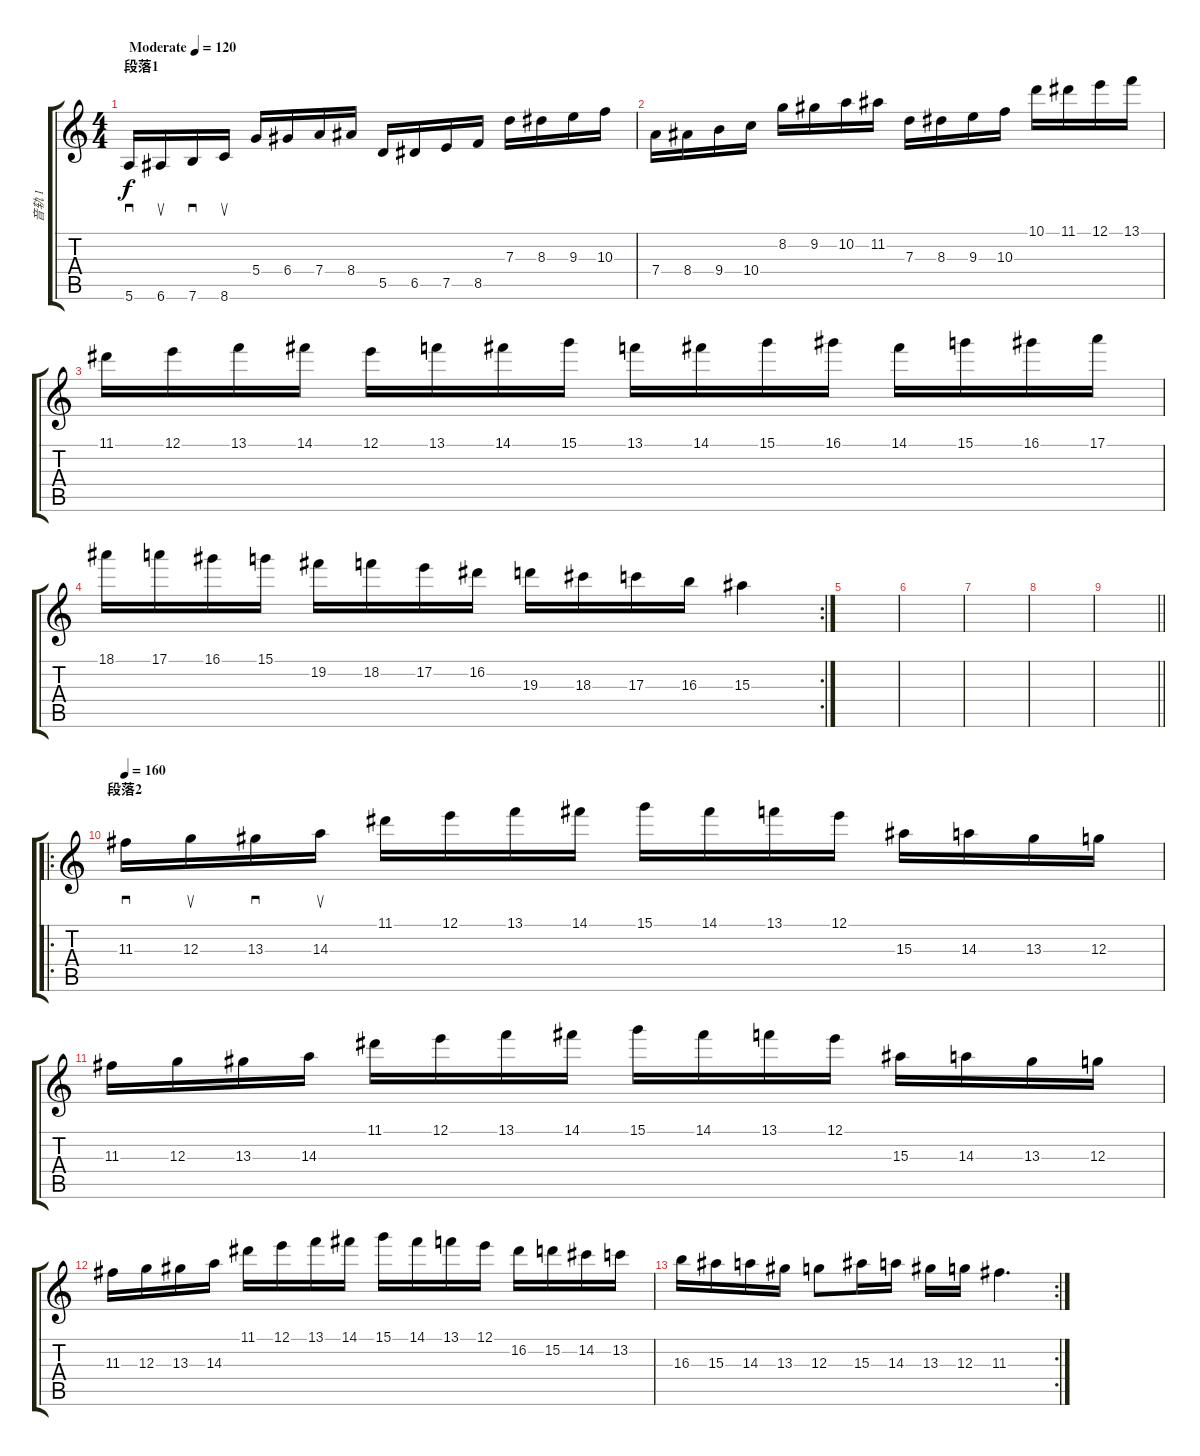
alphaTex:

\track ("音轨 1" "音轨 1") {instrument distortionguitar}
\staff {score tabs}
\tuning (E4 B3 G3 D3 A2 E2) {hide}
\ts (4 4)
\section ("" "段落1")
\tempo (120 "Moderate")
\tempo 160
\tempo (120 "Moderate")
\clef g2
\ks c
5.6.16{sd dy f instrument distortionguitar} 6.6.16{su} 7.6.16{sd} 8.6.16{su} 5.4.16 6.4.16 7.4.16 8.4.16 5.5.16 6.5.16 7.5.16 8.5.16 7.3.16 8.3.16 9.3.16 10.3.16 |
7.4.16 8.4.16 9.4.16 10.4.16 8.2.16 9.2.16 10.2.16 11.2.16 7.3.16 8.3.16 9.3.16{txt ""} 10.3.16 10.1.16 11.1.16 12.1.16 13.1.16 |
11.1.16 12.1.16 13.1.16 14.1.16 12.1.16 13.1.16 14.1.16 15.1.16 13.1.16 14.1.16 15.1.16 16.1.16 14.1.16 15.1.16 16.1.16 17.1.16 |
\rc 2
18.1.16 17.1.16 16.1.16 15.1.16 19.2.16 18.2.16 17.2.16 16.2.16 19.3.16 18.3.16 17.3.16 16.3.16 15.3.4 |
|
|
|
|
\barLineRight lightlight
|
\ro
\section ("" "段落2")
\tempo 160
11.3.16{sd} 12.3.16{su} 13.3.16{sd} 14.3.16{su} 11.1.16 12.1.16 13.1.16 14.1.16 15.1.16 14.1.16 13.1.16 12.1.16 15.3.16 14.3.16 13.3.16 12.3.16 |
11.3.16 12.3.16 13.3.16 14.3.16 11.1.16 12.1.16 13.1.16 14.1.16 15.1.16 14.1.16 13.1.16 12.1.16 15.3.16 14.3.16 13.3.16 12.3.16 |
11.3.16 12.3.16 13.3.16 14.3.16 11.1.16 12.1.16 13.1.16 14.1.16 15.1.16 14.1.16 13.1.16 12.1.16 16.2.16 15.2.16 14.2.16 13.2.16 |
\rc 2
16.3.16 15.3.16 14.3.16 13.3.16 12.3.8 15.3.16 14.3.16 13.3.16 12.3.16 11.3.4{d}
